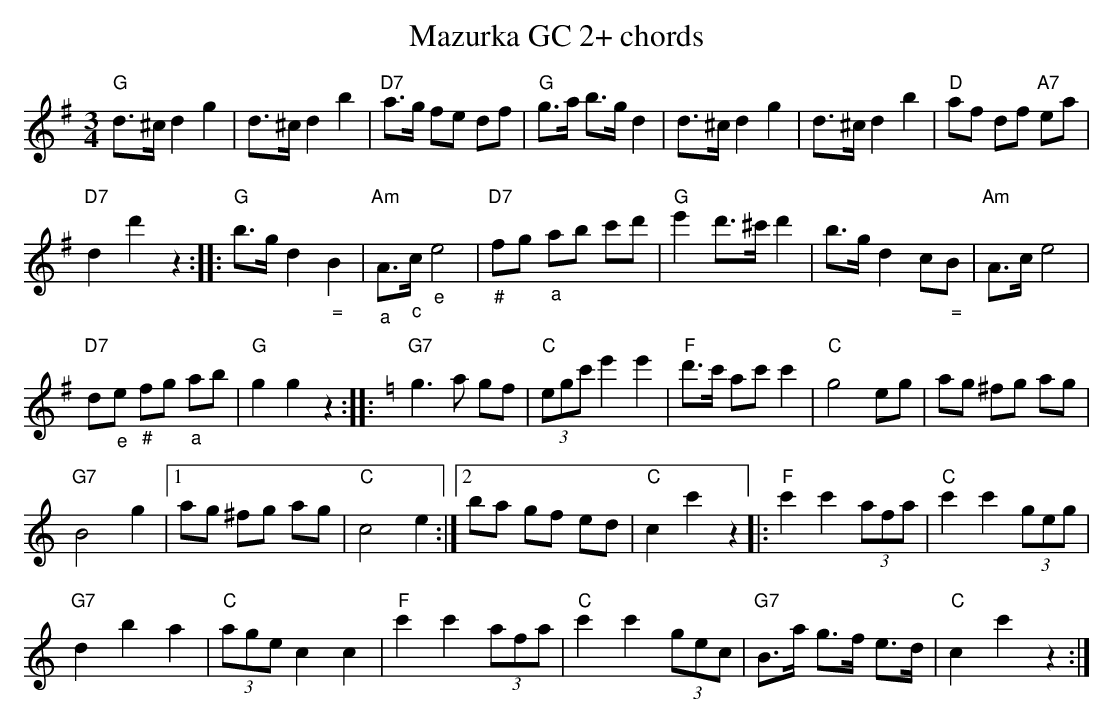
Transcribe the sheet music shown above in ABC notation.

X:1
T:Mazurka GC 2+ chords
M:3/4
L:1/8
K:Gmaj%%MIDI gchordon
"G"d>^cd2g2 | d>^cd2b2 | "D7"a>g fe df | "G"g>a b>gd2 | d>^cd2g2 | d>^cd2b2 | "D"af df "A7"ea |
"D7"d2d'2z2 :: "G"b>gd2"_ ="B2 | "Am""_a"A>"_c"c"_e"e4 | "D7""_#"fg "_a"ab c'd' | "G"e'2d'>^c'd'2 | b>gd2c"_ ="B | "Am"A>ce4 |
"D7"d"_e"e "_#"fg "_a"ab | "G"g2g2z2 :: [K:Cmaj] "G7"g3a gf | "C"(3egc'e'2e'2 | "F"d'>c' ac'c'2 | "C"g4eg | ag ^fg ag |
"G7"B4g2 |1 ag ^fg ag | "C"c4e2 :|2 ba gf ed | "C"c2c'2z2 |: "F"c'2c'2 (3afa | "C"c'2c'2 (3geg |
"G7"d2b2a2 | (3"C"age c2c2 | "F"c'2c'2 (3afa | "C"c'2c'2 (3gec | "G7"B>a g>f e>d | "C"c2c'2z2 :|
